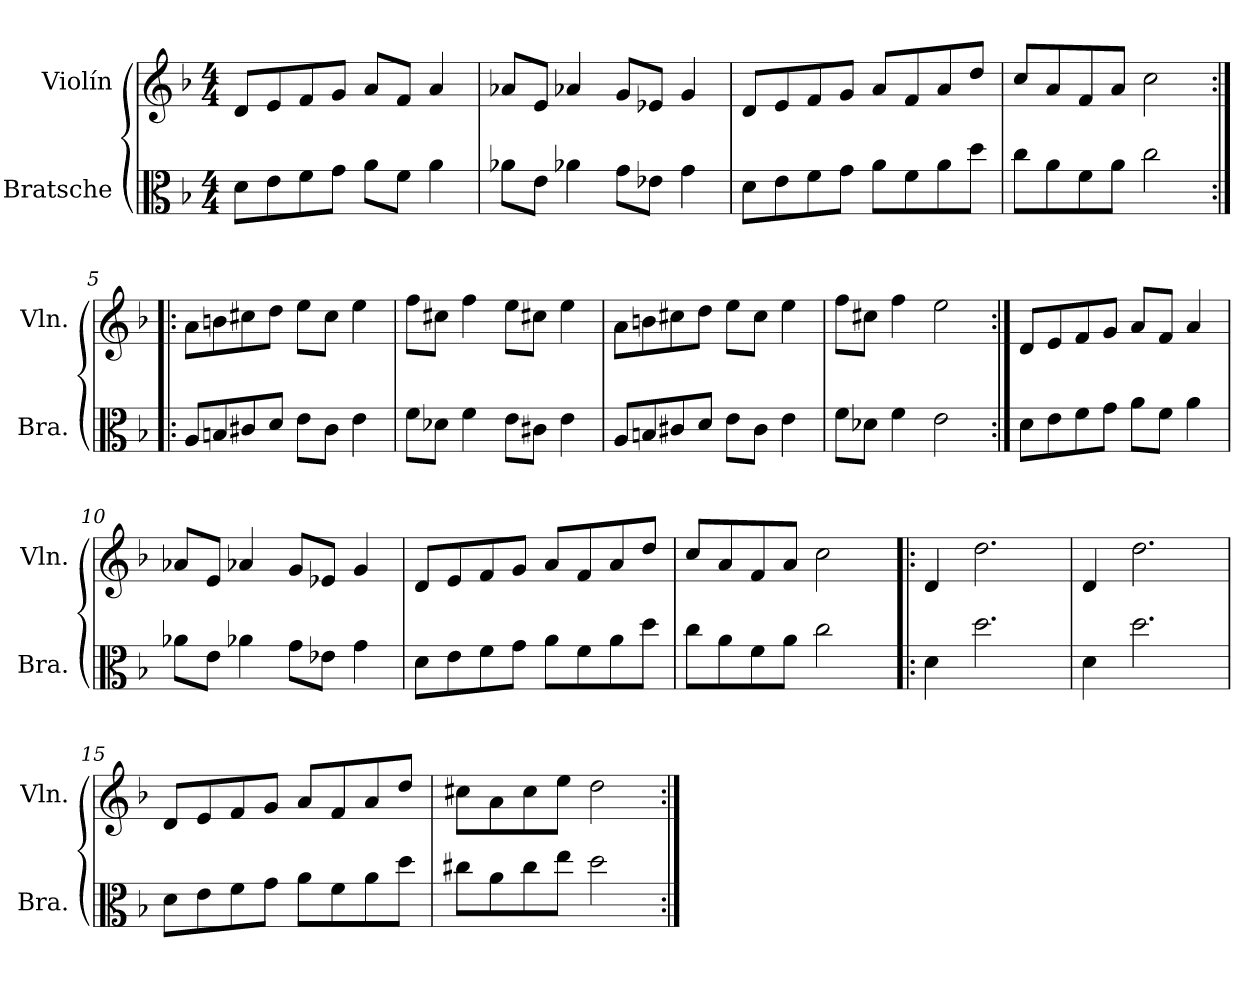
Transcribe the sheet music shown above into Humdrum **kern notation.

**kern	**kern
*part2	*part1
*staff2	*staff1
*I"Bratsche	*I"Violín
*I'Bra.	*I'Vln.
*clefC3	*clefG2
*k[b-]	*k[b-]
*M4/4	*M4/4
=1	=1
8d\L	8d/L
8e\	8e/
8f\	8f/
8g\J	8g/J
8a\L	8a/L
8f\J	8f/J
4a\	4a/
=2	=2
8a-X\L	8a-X/L
8e\J	8e/J
4a-X\	4a-X/
8g\L	8g/L
8e-X\J	8e-X/J
4g\	4g/
=3	=3
8d\L	8d/L
8e\	8e/
8f\	8f/
8g\J	8g/J
8a\L	8a/L
8f\	8f/
8a\	8a/
8dd\J	8dd/J
=4	=4
8cc\L	8cc/L
8a\	8a/
8f\	8f/
8a\J	8a/J
2cc\	2cc\
!!LO:LB:g=z
=5:|!|:	=5:|!|:
8A/L	8a\L
8Bn/	8bn\
8c#X/	8cc#X\
8d/J	8dd\J
8e\L	8ee\L
8c#\J	8cc#\J
4e\	4ee\
=6	=6
8f\L	8ff\L
8d-X\J	8cc#X\J
4f\	4ff\
8e\L	8ee\L
8c#X\J	8cc#X\J
4e\	4ee\
=7	=7
8A/L	8a\L
8Bn/	8bn\
8c#X/	8cc#X\
8d/J	8dd\J
8e\L	8ee\L
8c#\J	8cc#\J
4e\	4ee\
=8	=8
8f\L	8ff\L
8d-X\J	8cc#X\J
4f\	4ff\
2e\	2ee\
!!LO:LB:g=z
=9:|!	=9:|!
8d\L	8d/L
8e\	8e/
8f\	8f/
8g\J	8g/J
8a\L	8a/L
8f\J	8f/J
4a\	4a/
=10	=10
8a-X\L	8a-X/L
8e\J	8e/J
4a-X\	4a-X/
8g\L	8g/L
8e-X\J	8e-X/J
4g\	4g/
=11	=11
8d\L	8d/L
8e\	8e/
8f\	8f/
8g\J	8g/J
8a\L	8a/L
8f\	8f/
8a\	8a/
8dd\J	8dd/J
=12	=12
8cc\L	8cc/L
8a\	8a/
8f\	8f/
8a\J	8a/J
2cc\	2cc\
!!LO:LB:g=z
=13!|:	=13!|:
4d\	4d/
2.dd\	2.dd\
=14	=14
4d\	4d/
2.dd\	2.dd\
=15	=15
8d\L	8d/L
8e\	8e/
8f\	8f/
8g\J	8g/J
8a\L	8a/L
8f\	8f/
8a\	8a/
8dd\J	8dd/J
=16	=16
8cc#X\L	8cc#X\L
8a\	8a\
8cc#\	8cc#\
8ee\J	8ee\J
2dd\	2dd\
=:|!	=:|!
*-	*-
